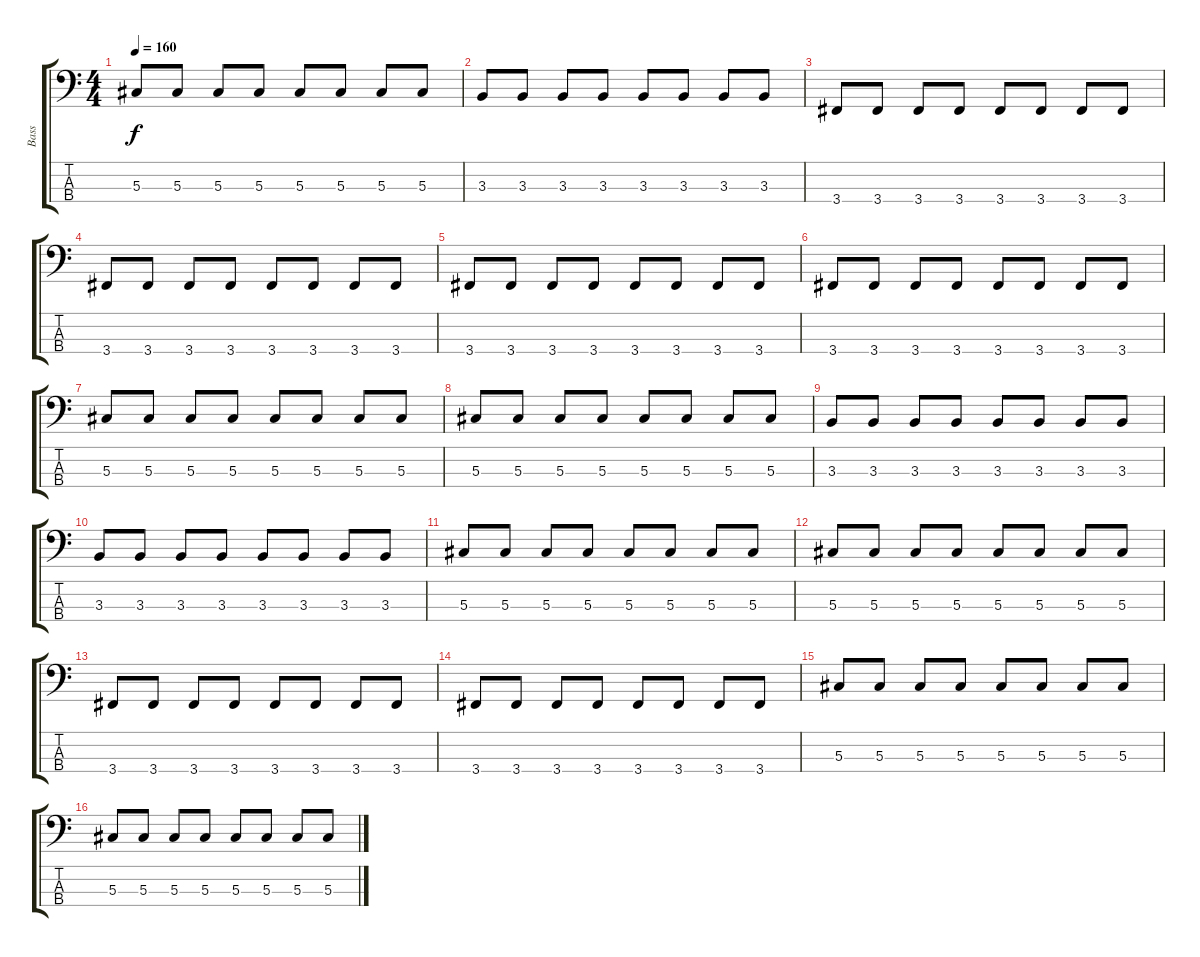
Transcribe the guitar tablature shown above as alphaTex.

\track ("Bass" "Bass") {instrument electricbassfinger}
\staff {score tabs}
\tuning (Gb2 Db2 Ab1 Eb1) {hide}
\ts (4 4)
\tempo 160
\clef f4
\ks c
5.3.8{dy f} 5.3.8 5.3.8 5.3.8 5.3.8 5.3.8 5.3.8 5.3.8 |
3.3.8 3.3.8 3.3.8 3.3.8 3.3.8 3.3.8 3.3.8 3.3.8 |
3.4.8 3.4.8 3.4.8 3.4.8 3.4.8 3.4.8 3.4.8 3.4.8 |
3.4.8 3.4.8 3.4.8 3.4.8 3.4.8 3.4.8 3.4.8 3.4.8 |
3.4.8 3.4.8 3.4.8 3.4.8 3.4.8 3.4.8 3.4.8 3.4.8 |
3.4.8 3.4.8 3.4.8 3.4.8 3.4.8 3.4.8 3.4.8 3.4.8 |
5.3.8 5.3.8 5.3.8 5.3.8 5.3.8 5.3.8 5.3.8 5.3.8 |
5.3.8 5.3.8 5.3.8 5.3.8 5.3.8 5.3.8 5.3.8 5.3.8 |
3.3.8 3.3.8 3.3.8 3.3.8 3.3.8 3.3.8 3.3.8 3.3.8 |
3.3.8 3.3.8 3.3.8 3.3.8 3.3.8 3.3.8 3.3.8 3.3.8 |
5.3.8 5.3.8 5.3.8 5.3.8 5.3.8 5.3.8 5.3.8 5.3.8 |
5.3.8 5.3.8 5.3.8 5.3.8 5.3.8 5.3.8 5.3.8 5.3.8 |
3.4.8 3.4.8 3.4.8 3.4.8 3.4.8 3.4.8 3.4.8 3.4.8 |
3.4.8 3.4.8 3.4.8 3.4.8 3.4.8 3.4.8 3.4.8 3.4.8 |
5.3.8 5.3.8 5.3.8 5.3.8 5.3.8 5.3.8 5.3.8 5.3.8 |
5.3.8 5.3.8 5.3.8 5.3.8 5.3.8 5.3.8 5.3.8 5.3.8
